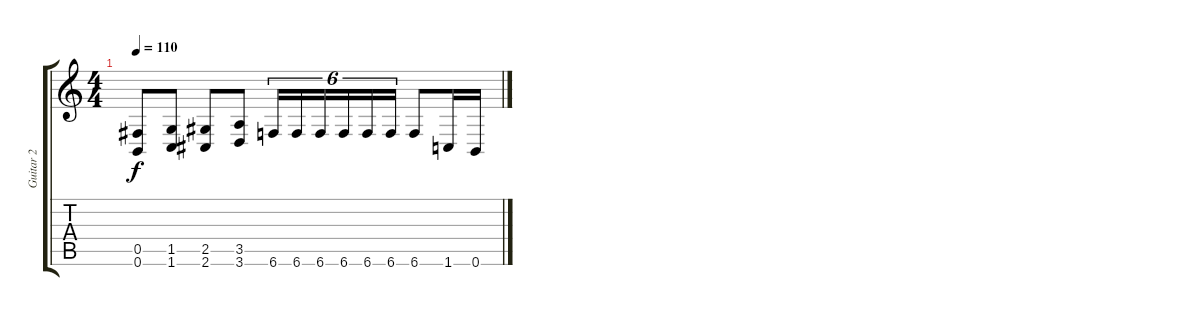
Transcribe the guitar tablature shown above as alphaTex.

\track ("Guitar 2" "Guitar 2") {instrument distortionguitar}
\staff {score tabs}
\tuning (Db4 Ab3 E3 B2 Gb2 B1) {hide}
\ts (4 4)
\tempo 110
\clef g2
\ks c
(0.5{t} 0.6{t}).8{dy f} (1.5 1.6).8 (2.5 2.6).8 (3.5 3.6).8 6.6.16{tu (6 4)} 6.6.16{tu (6 4)} 6.6.16{tu (6 4)} 6.6.16{tu (6 4)} 6.6.16{tu (6 4)} 6.6.16{tu (6 4)} 6.6.8 1.6.16 0.6.16
